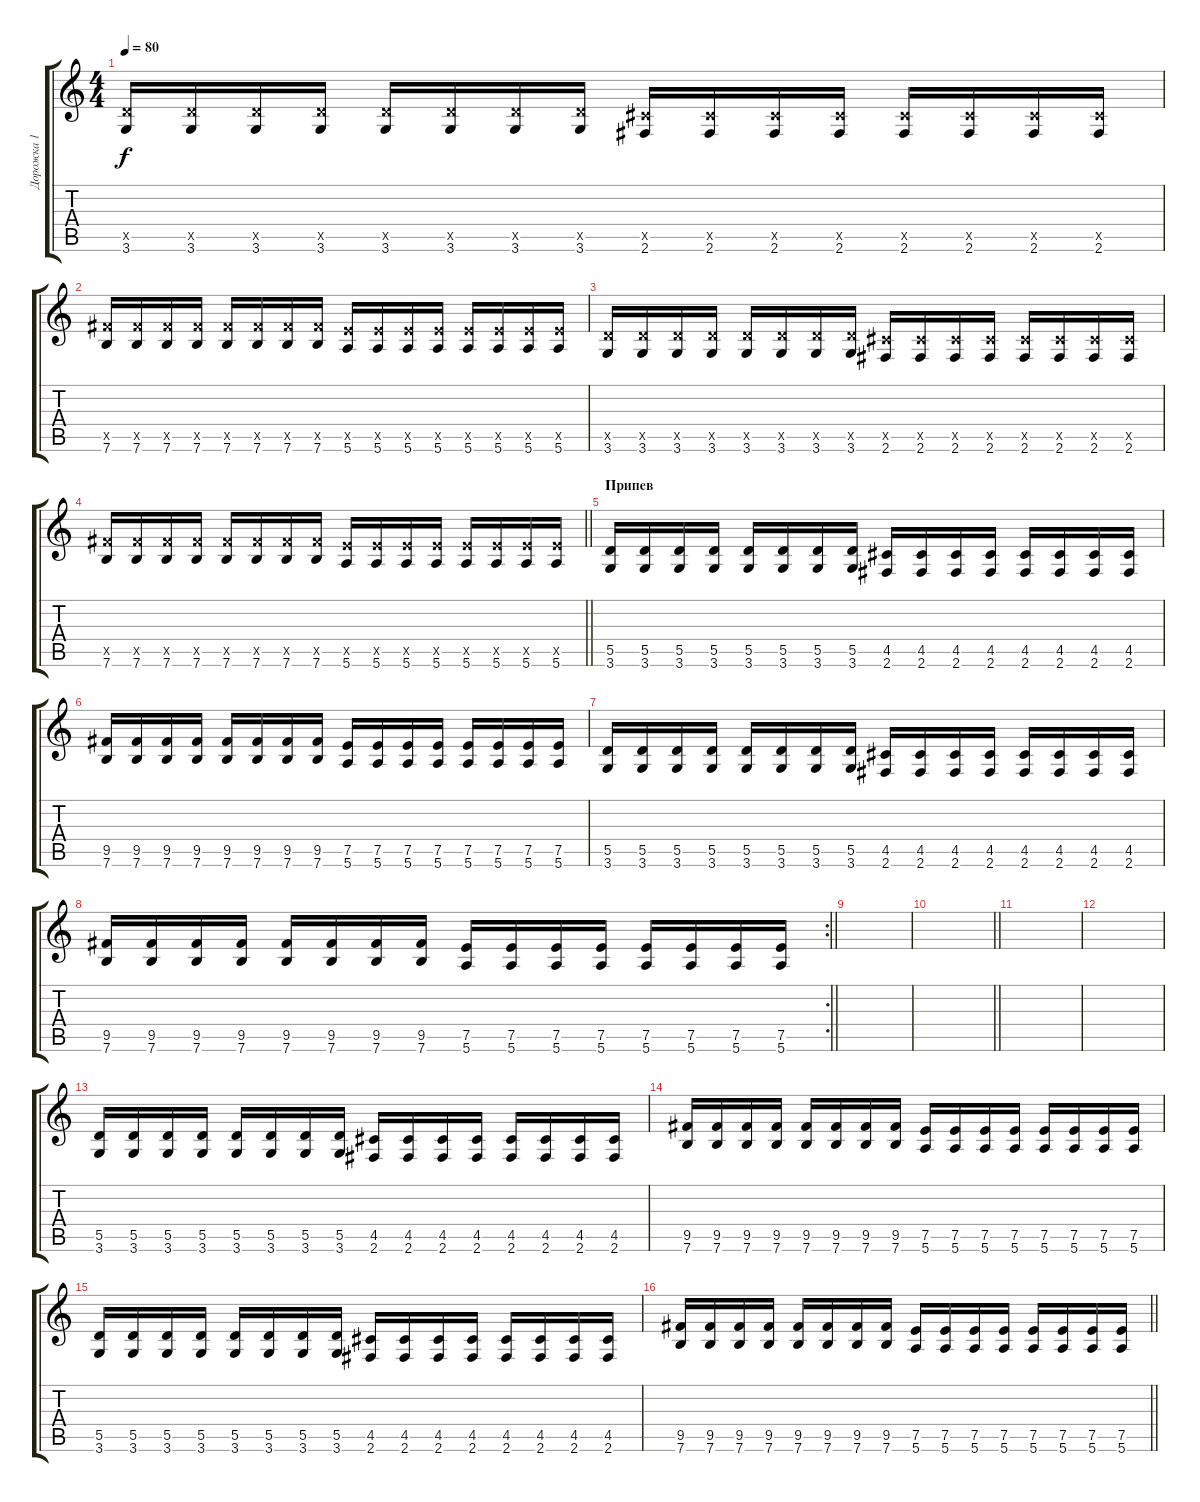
\track ("Дорожка 1" "Дорожка 1") {instrument distortionguitar}
\staff {score tabs}
\tuning (E4 B3 G3 D3 A2 E2) {hide}
\ts (4 4)
\tempo 80
\clef g2
\ks c
(5.5{x} 3.6).16{dy f} (5.5{x} 3.6).16 (5.5{x} 3.6).16 (5.5{x} 3.6).16 (5.5{x} 3.6).16 (5.5{x} 3.6).16 (5.5{x} 3.6).16 (5.5{x} 3.6).16 (4.5{x} 2.6).16 (4.5{x} 2.6).16 (4.5{x} 2.6).16 (4.5{x} 2.6).16 (4.5{x} 2.6).16 (4.5{x} 2.6).16 (4.5{x} 2.6).16 (4.5{x} 2.6).16 |
(9.5{x} 7.6).16 (9.5{x} 7.6).16 (9.5{x} 7.6).16 (9.5{x} 7.6).16 (9.5{x} 7.6).16 (9.5{x} 7.6).16 (9.5{x} 7.6).16 (9.5{x} 7.6).16 (7.5{x} 5.6).16 (7.5{x} 5.6).16 (7.5{x} 5.6).16 (7.5{x} 5.6).16 (7.5{x} 5.6).16 (7.5{x} 5.6).16 (7.5{x} 5.6).16 (7.5{x} 5.6).16 |
(5.5{x} 3.6).16 (5.5{x} 3.6).16 (5.5{x} 3.6).16 (5.5{x} 3.6).16 (5.5{x} 3.6).16 (5.5{x} 3.6).16 (5.5{x} 3.6).16 (5.5{x} 3.6).16 (4.5{x} 2.6).16 (4.5{x} 2.6).16 (4.5{x} 2.6).16 (4.5{x} 2.6).16 (4.5{x} 2.6).16 (4.5{x} 2.6).16 (4.5{x} 2.6).16 (4.5{x} 2.6).16 |
\barLineRight lightlight
(9.5{x} 7.6).16 (9.5{x} 7.6).16 (9.5{x} 7.6).16 (9.5{x} 7.6).16 (9.5{x} 7.6).16 (9.5{x} 7.6).16 (9.5{x} 7.6).16 (9.5{x} 7.6).16 (7.5{x} 5.6).16 (7.5{x} 5.6).16 (7.5{x} 5.6).16 (7.5{x} 5.6).16 (7.5{x} 5.6).16 (7.5{x} 5.6).16 (7.5{x} 5.6).16 (7.5{x} 5.6).16 |
\section ("" "Припев")
(5.5 3.6).16 (5.5 3.6).16 (5.5 3.6).16 (5.5 3.6).16 (5.5 3.6).16 (5.5 3.6).16 (5.5 3.6).16 (5.5 3.6).16 (4.5 2.6).16 (4.5 2.6).16 (4.5 2.6).16 (4.5 2.6).16 (4.5 2.6).16 (4.5 2.6).16 (4.5 2.6).16 (4.5 2.6).16 |
(9.5 7.6).16 (9.5 7.6).16 (9.5 7.6).16 (9.5 7.6).16 (9.5 7.6).16 (9.5 7.6).16 (9.5 7.6).16 (9.5 7.6).16 (7.5 5.6).16 (7.5 5.6).16 (7.5 5.6).16 (7.5 5.6).16 (7.5 5.6).16 (7.5 5.6).16 (7.5 5.6).16 (7.5 5.6).16 |
(5.5 3.6).16 (5.5 3.6).16 (5.5 3.6).16 (5.5 3.6).16 (5.5 3.6).16 (5.5 3.6).16 (5.5 3.6).16 (5.5 3.6).16 (4.5 2.6).16 (4.5 2.6).16 (4.5 2.6).16 (4.5 2.6).16 (4.5 2.6).16 (4.5 2.6).16 (4.5 2.6).16 (4.5 2.6).16 |
\rc 2
\barLineRight lightlight
(9.5 7.6).16 (9.5 7.6).16 (9.5 7.6).16 (9.5 7.6).16 (9.5 7.6).16 (9.5 7.6).16 (9.5 7.6).16 (9.5 7.6).16 (7.5 5.6).16 (7.5 5.6).16 (7.5 5.6).16 (7.5 5.6).16 (7.5 5.6).16 (7.5 5.6).16 (7.5 5.6).16 (7.5 5.6).16 |
\section ("" "")
|
\barLineRight lightlight
|
|
|
(5.5 3.6).16 (5.5 3.6).16 (5.5 3.6).16 (5.5 3.6).16 (5.5 3.6).16 (5.5 3.6).16 (5.5 3.6).16 (5.5 3.6).16 (4.5 2.6).16 (4.5 2.6).16 (4.5 2.6).16 (4.5 2.6).16 (4.5 2.6).16 (4.5 2.6).16 (4.5 2.6).16 (4.5 2.6).16 |
(9.5 7.6).16 (9.5 7.6).16 (9.5 7.6).16 (9.5 7.6).16 (9.5 7.6).16 (9.5 7.6).16 (9.5 7.6).16 (9.5 7.6).16 (7.5 5.6).16 (7.5 5.6).16 (7.5 5.6).16 (7.5 5.6).16 (7.5 5.6).16 (7.5 5.6).16 (7.5 5.6).16 (7.5 5.6).16 |
(5.5 3.6).16 (5.5 3.6).16 (5.5 3.6).16 (5.5 3.6).16 (5.5 3.6).16 (5.5 3.6).16 (5.5 3.6).16 (5.5 3.6).16 (4.5 2.6).16 (4.5 2.6).16 (4.5 2.6).16 (4.5 2.6).16 (4.5 2.6).16 (4.5 2.6).16 (4.5 2.6).16 (4.5 2.6).16 |
\barLineRight lightlight
(9.5 7.6).16 (9.5 7.6).16 (9.5 7.6).16 (9.5 7.6).16 (9.5 7.6).16 (9.5 7.6).16 (9.5 7.6).16 (9.5 7.6).16 (7.5 5.6).16 (7.5 5.6).16 (7.5 5.6).16 (7.5 5.6).16 (7.5 5.6).16 (7.5 5.6).16 (7.5 5.6).16 (7.5 5.6).16
